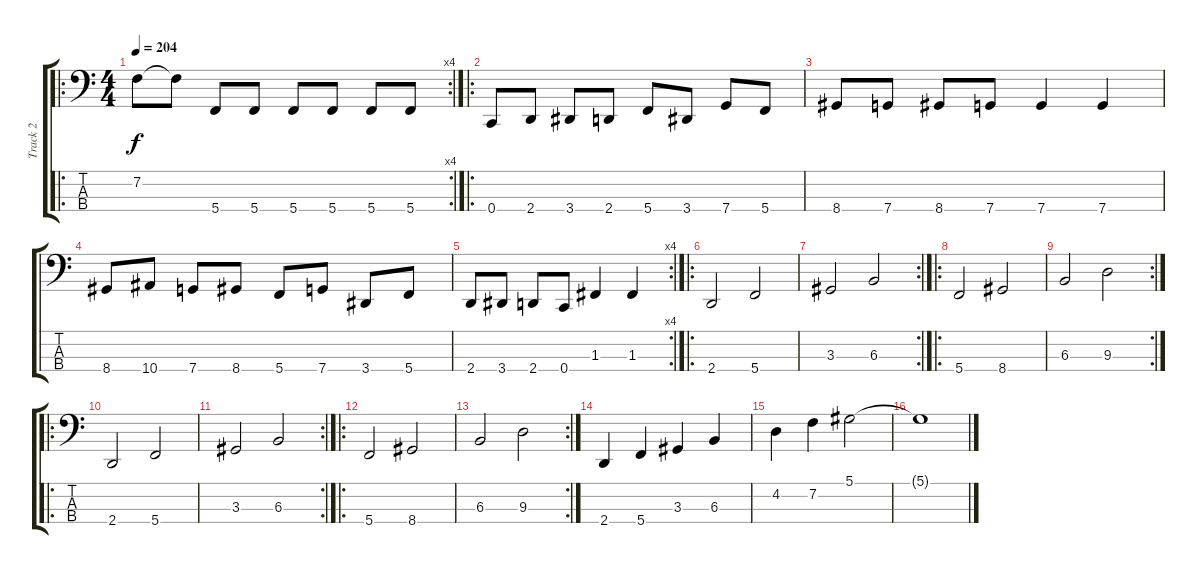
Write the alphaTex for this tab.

\track ("Track 2" "Track 2") {instrument electricbasspick}
\staff {score tabs}
\tuning (Eb2 Bb1 F1 C1) {hide}
\ro
\rc 4
\ts (4 4)
\tempo 204
\clef f4
\ks c
7.2.8{dy f} 7.2{t}.8 5.4.8 5.4.8 5.4.8 5.4.8 5.4.8 5.4.8 |
\ro
0.4.8 2.4.8 3.4.8 2.4.8 5.4.8 3.4.8 7.4.8 5.4.8 |
8.4.8 7.4.8 8.4.8 7.4.8 7.4.4 7.4.4 |
8.4.8 10.4.8 7.4.8 8.4.8 5.4.8 7.4.8 3.4.8 5.4.8 |
\rc 4
2.4.8 3.4.8 2.4.8 0.4.8 1.3.4 1.3.4 |
\ro
2.4.2 5.4.2 |
\rc 2
3.3.2 6.3.2 |
\ro
5.4.2 8.4.2 |
\rc 2
6.3.2 9.3.2 |
\ro
2.4.2 5.4.2 |
\rc 2
3.3.2 6.3.2 |
\ro
5.4.2 8.4.2 |
\rc 2
6.3.2 9.3.2 |
2.4.4 5.4.4 3.3.4 6.3.4 |
4.2.4 7.2.4 5.1.2 |
5.1{t}.1
